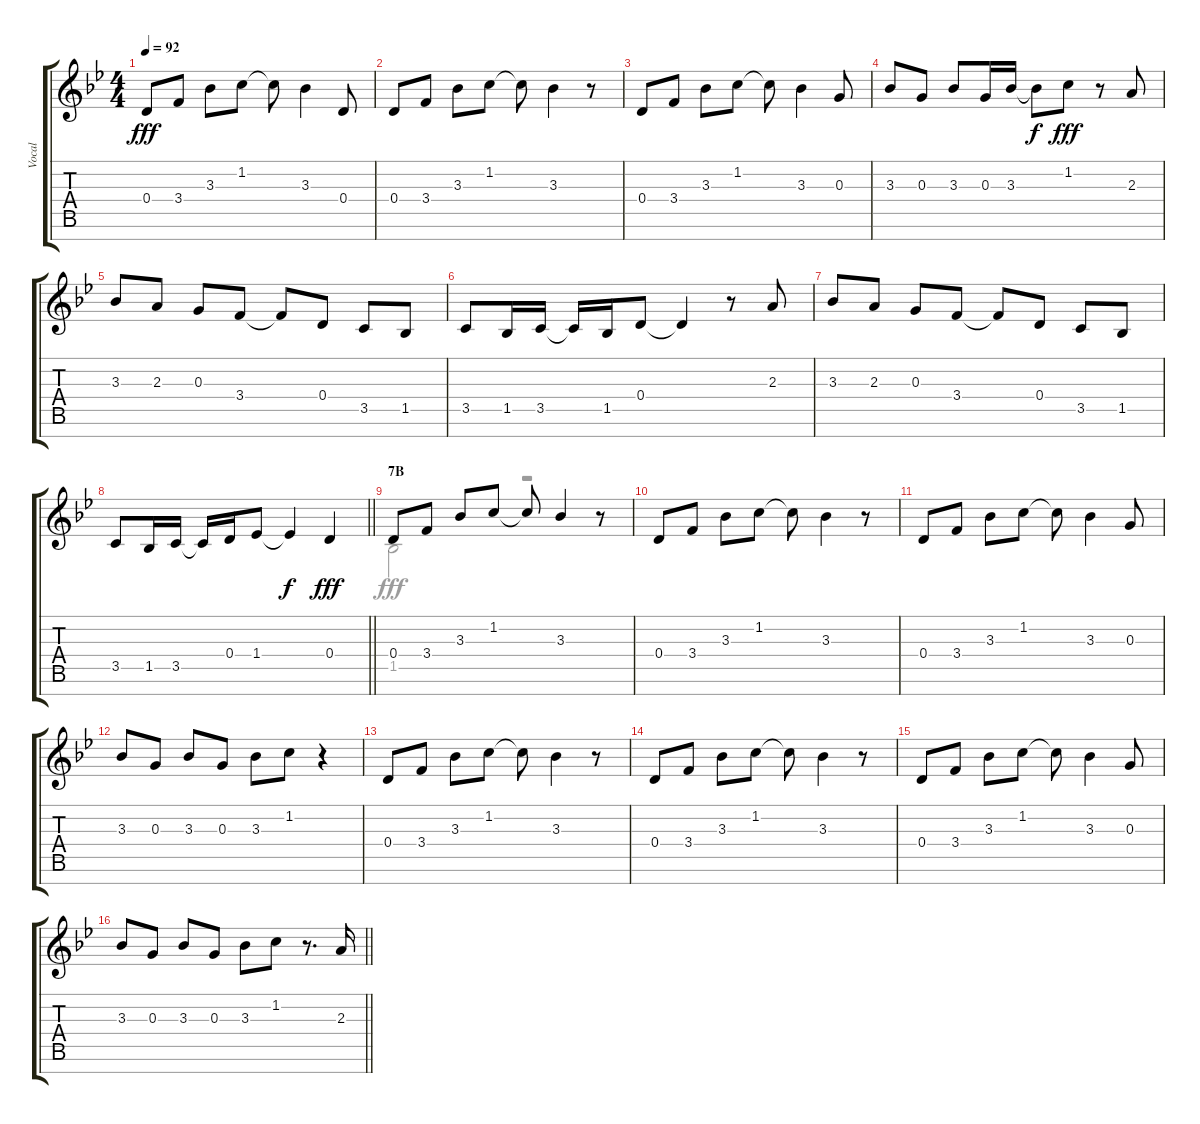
\track ("Vocal" "Vocal") {instrument voiceoohs}
\staff {score tabs}
\tuning (E5 B4 G4 D4 A3 E3 B2) {hide}
\voice
\ts (4 4)
\tempo 92
\clef g2
\ks bb
0.4.8{dy fff} 3.4.8 3.3.8 1.2.8 1.2{t}.8 3.3.4 0.4.8 |
0.4.8 3.4.8 3.3.8 1.2.8 1.2{t}.8 3.3.4 r.8 |
0.4.8 3.4.8 3.3.8 1.2.8 1.2{t}.8 3.3.4 0.3.8 |
3.3.8 0.3.8 3.3.8 0.3.16 3.3.16 3.3{t}.8{dy f} 1.2.8{dy fff} r.8 2.3.8 |
3.3.8 2.3.8 0.3.8 3.4.8 3.4{t}.8 0.4.8 3.5.8 1.5.8 |
3.5.8 1.5.16 3.5.16 3.5{t}.16 1.5.16 0.4.8 0.4{t}.4 r.8 2.3.8 |
3.3.8 2.3.8 0.3.8 3.4.8 3.4{t}.8 0.4.8 3.5.8 1.5.8 |
\barLineRight lightlight
3.5.8 1.5.16 3.5.16 3.5{t}.16 0.4.16 1.4.8 1.4{t}.4{dy f} 0.4.4{dy fff} |
\section ("" "7B")
0.4.8 3.4.8 3.3.8 1.2.8 1.2{t}.8 3.3.4 r.8 |
0.4.8 3.4.8 3.3.8 1.2.8 1.2{t}.8 3.3.4 r.8 |
0.4.8 3.4.8 3.3.8 1.2.8 1.2{t}.8 3.3.4 0.3.8 |
3.3.8 0.3.8 3.3.8 0.3.8 3.3.8 1.2.8 r.4 |
0.4.8 3.4.8 3.3.8 1.2.8 1.2{t}.8 3.3.4 r.8 |
0.4.8 3.4.8 3.3.8 1.2.8 1.2{t}.8 3.3.4 r.8 |
0.4.8 3.4.8 3.3.8 1.2.8 1.2{t}.8 3.3.4 0.3.8 |
\barLineRight lightlight
3.3.8 0.3.8 3.3.8 0.3.8 3.3.8 1.2.8 r.8{d} 2.3.16
\voice
\clef g2
\ottava regular
\simile none
\ks bb
|
|
|
|
|
|
|
\barLineRight lightlight
|
1.5.2 r.2 |
|
|
|
|
|
|
\barLineRight lightlight
